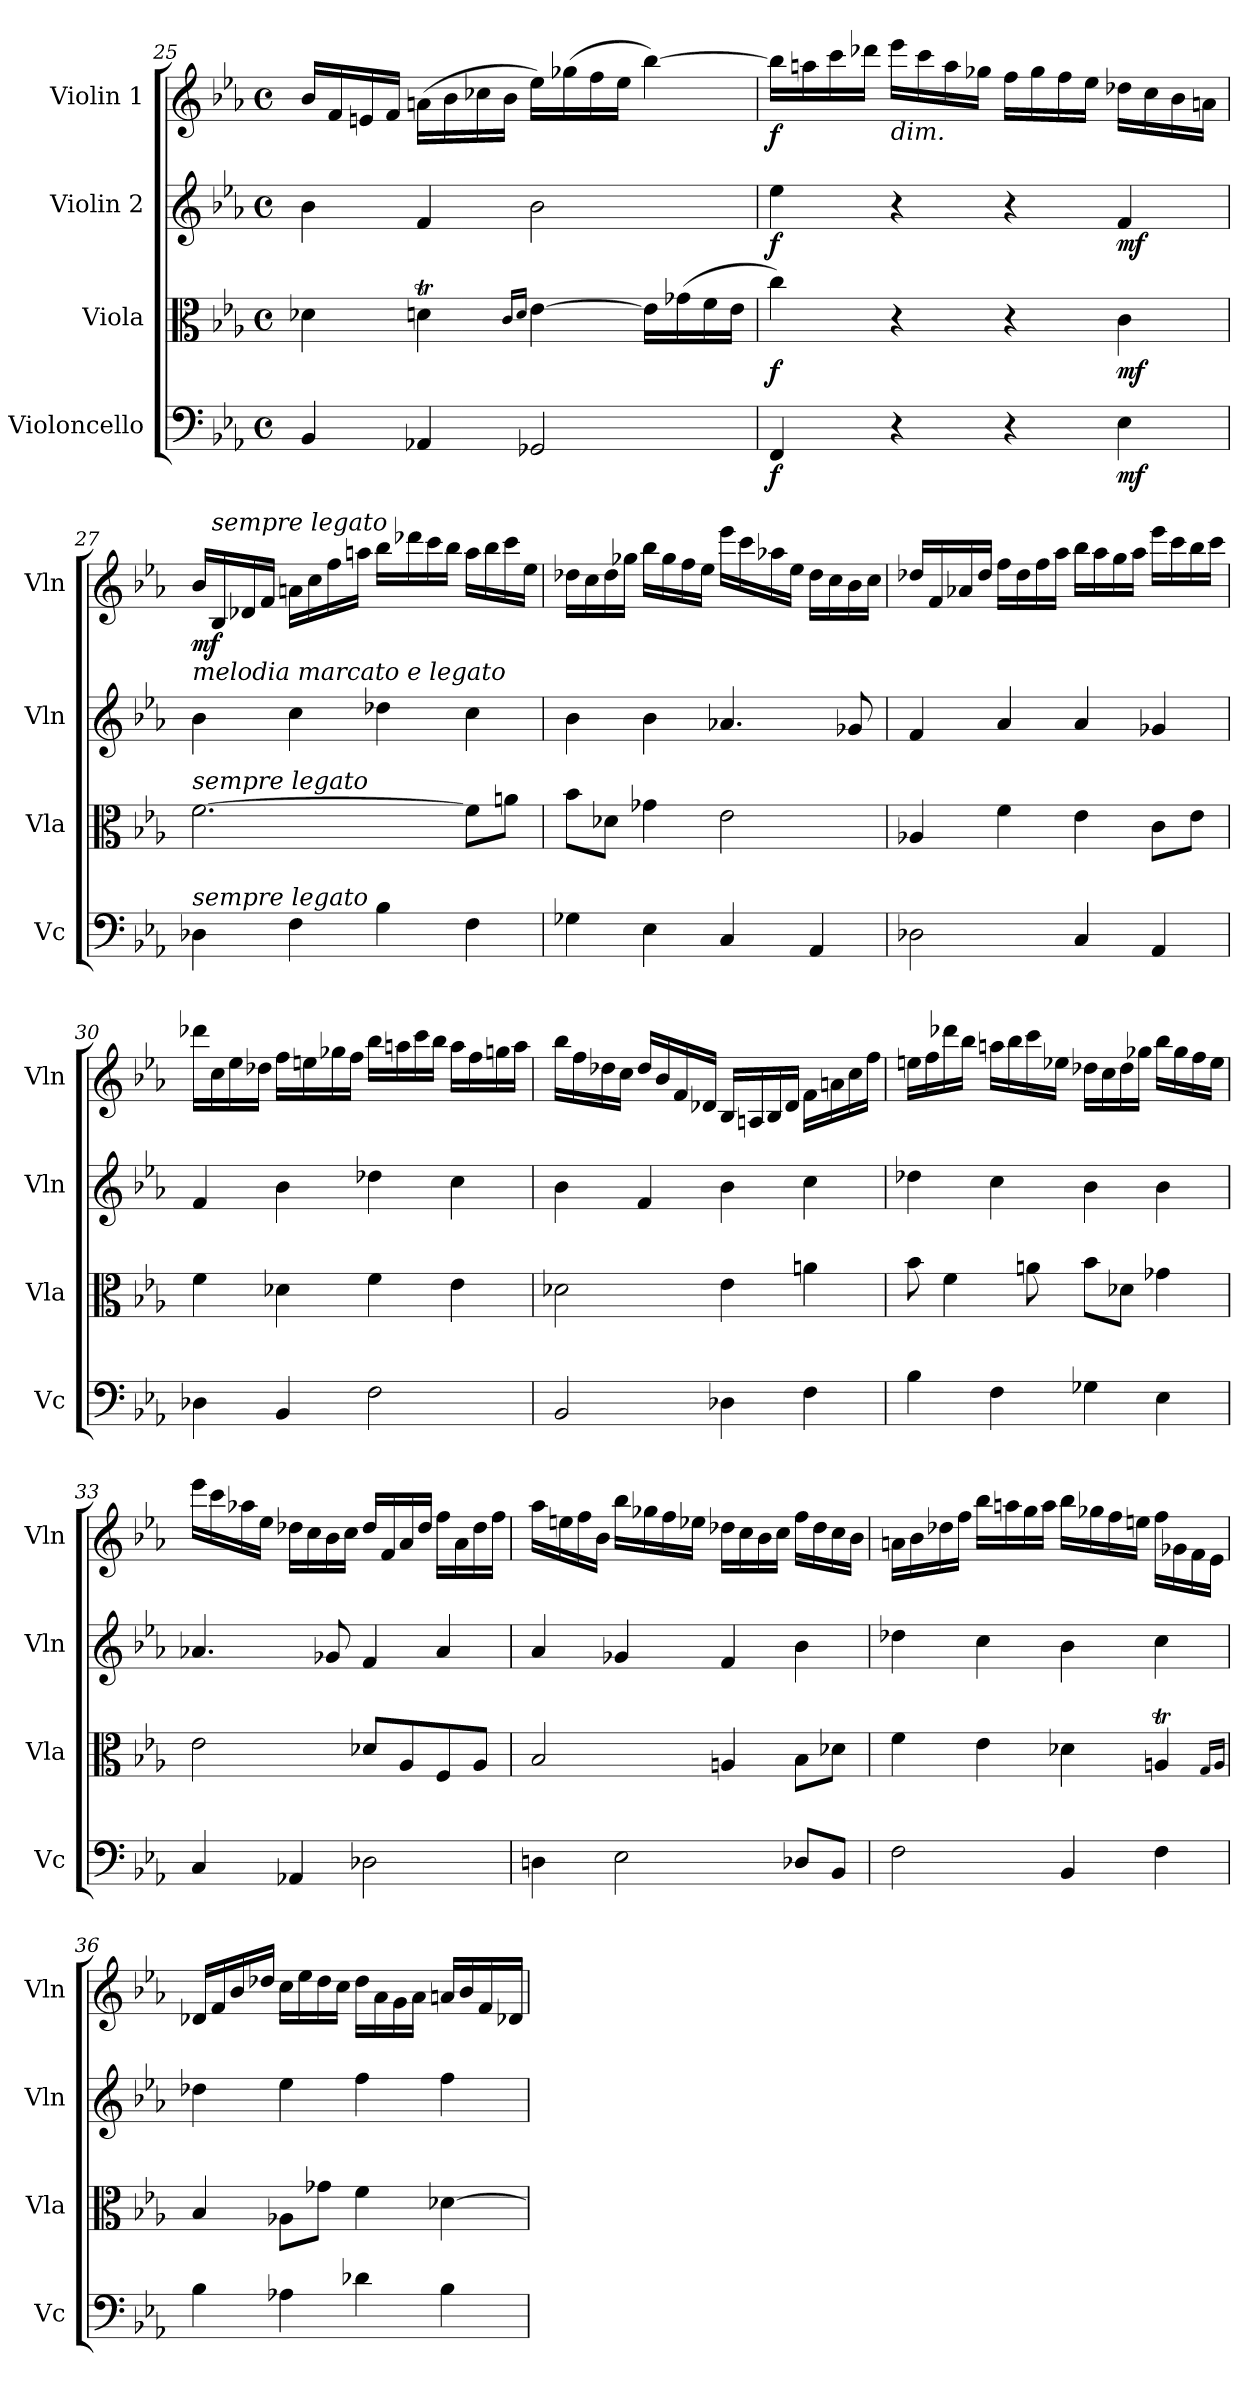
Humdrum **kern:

**kern	**dynam	**kern	**dynam	**kern	**dynam	**kern	**dynam
*part4	*part4	*part3	*part3	*part2	*part2	*part1	*part1
*staff4	*staff4	*staff3	*staff3	*staff2	*staff2	*staff1	*staff1
*I"Violoncello	*	*I"Viola	*	*I"Violin 2	*	*I"Violin 1	*
*I'Vc	*	*I'Vla	*	*I'Vln	*	*I'Vln	*
*clefF4	*	*clefC3	*	*clefG2	*	*clefG2	*
*k[b-e-a-]	*	*k[b-e-a-]	*	*k[b-e-a-]	*	*k[b-e-a-]	*
*M4/4	*	*M4/4	*	*M4/4	*	*M4/4	*
*met(c)	*	*met(c)	*	*met(c)	*	*met(c)	*
=25	=25	=25	=25	=25	=25	=25	=25
4BB-/	.	4d-X\	.	4b-\	.	16b-/LL	.
.	.	.	.	.	.	16f/	.
.	.	.	.	.	.	16en/	.
.	.	.	.	.	.	16f/JJ	.
4AA-X/	.	4dnt\	.	4f/	.	(>16an\LL	.
.	.	.	.	.	.	16b-\	.
.	.	.	.	.	.	16cc-X\	.
.	.	.	.	.	.	16b-\JJ	.
.	.	16qc/LL	.	.	.	.	.
.	.	16qd/JJ	.	.	.	.	.
2GG-X/	.	[4e-\	.	2b-\	.	16ee-\LL)	.
.	.	.	.	.	.	(>16gg-X\	.
.	.	.	.	.	.	16ff\	.
.	.	.	.	.	.	16ee-\JJ	.
.	.	16e-\LL]	.	.	.	[4bb-\)	.
.	.	(>16g-X\	.	.	.	.	.
.	.	16f\	.	.	.	.	.
.	.	16e-\JJ	.	.	.	.	.
=26	=26	=26	=26	=26	=26	=26	=26
!	!LO:DY:b	!	!LO:DY:b	!	!LO:DY:b	!	!LO:DY:b
4FF/	f	4cc\)	f	4ee-\	f	16bb-\LL]	f
.	.	.	.	.	.	16aan\	.
.	.	.	.	.	.	16ccc\	.
.	.	.	.	.	.	16ddd-X\JJ	.
!	!	!	!	!	!	!LO:TX:b:i:t=dim.	!
4r	.	4r	.	4r	.	16eee-\LL	.
.	.	.	.	.	.	16ccc\	.
.	.	.	.	.	.	16aa\	.
.	.	.	.	.	.	16gg-X\JJ	.
4r	.	4r	.	4r	.	16ff\LL	.
.	.	.	.	.	.	16gg-\	.
.	.	.	.	.	.	16ff\	.
.	.	.	.	.	.	16ee-\JJ	.
!	!LO:DY:b	!	!LO:DY:b	!	!LO:DY:b	!	!
4E-\	mf	4c\	mf	4f/	mf	16dd-X\LL	.
.	.	.	.	.	.	16cc\	.
.	.	.	.	.	.	16b-\	.
.	.	.	.	.	.	16an\JJ	.
=27	=27	=27	=27	=27	=27	=27	=27
!	!	!	!	!LO:TX:a:i:t=melodia marcato e legato	!	!	!
!	!	!LO:TX:a:i:t=sempre legato	!	!	!	!	!
!LO:TX:a:i:t=sempre legato	!	!	!	!	!	!	!
!	!	!	!	!	!	!	!LO:DY:b
4D-X\	.	[2.f\	.	4b-\	.	16b-/LL	mf
!	!	!	!	!	!	!LO:TX:a:i:t=sempre legato	!
.	.	.	.	.	.	16B-/	.
.	.	.	.	.	.	16d-X/	.
.	.	.	.	.	.	16f/JJ	.
4F\	.	.	.	4cc\	.	16an\LL	.
.	.	.	.	.	.	16cc\	.
.	.	.	.	.	.	16ff\	.
.	.	.	.	.	.	16aan\JJ	.
4B-\	.	.	.	4dd-X\	.	16bb-\LL	.
.	.	.	.	.	.	16ddd-X\	.
.	.	.	.	.	.	16ccc\	.
.	.	.	.	.	.	16bb-\JJ	.
4F\	.	8f\L]	.	4cc\	.	16aa\LL	.
.	.	.	.	.	.	16bb-\	.
.	.	8an\J	.	.	.	16ccc\	.
.	.	.	.	.	.	16ee-\JJ	.
!!LO:PB:g=z
=28	=28	=28	=28	=28	=28	=28	=28
4G-X\	.	8b-\L	.	4b-\	.	16dd-X\LL	.
.	.	.	.	.	.	16cc\	.
.	.	8d-X\J	.	.	.	16dd-\	.
.	.	.	.	.	.	16gg-X\JJ	.
4E-\	.	4g-X\	.	4b-\	.	16bb-\LL	.
.	.	.	.	.	.	16gg-\	.
.	.	.	.	.	.	16ff\	.
.	.	.	.	.	.	16ee-\JJ	.
4C/	.	2e-\	.	4.a-X/	.	16eee-\LL	.
.	.	.	.	.	.	16ccc\	.
.	.	.	.	.	.	16aa-X\	.
.	.	.	.	.	.	16ee-\JJ	.
4AA-/	.	.	.	.	.	16dd-\LL	.
.	.	.	.	.	.	16cc\	.
.	.	.	.	8g-X/	.	16b-\	.
.	.	.	.	.	.	16cc\JJ	.
=29	=29	=29	=29	=29	=29	=29	=29
2D-X\	.	4A-X/	.	4f/	.	16dd-X/LL	.
.	.	.	.	.	.	16f/	.
.	.	.	.	.	.	16a-X/	.
.	.	.	.	.	.	16dd-/JJ	.
.	.	4f\	.	4a-/	.	16ff\LL	.
.	.	.	.	.	.	16dd-\	.
.	.	.	.	.	.	16ff\	.
.	.	.	.	.	.	16aa-\JJ	.
4C/	.	4e-\	.	4a-/	.	16bb-\LL	.
.	.	.	.	.	.	16aa-\	.
.	.	.	.	.	.	16gg\	.
.	.	.	.	.	.	16aa-\JJ	.
4AA-/	.	8c\L	.	4g-X/	.	16eee-\LL	.
.	.	.	.	.	.	16ccc\	.
.	.	8e-\J	.	.	.	16bb-\	.
.	.	.	.	.	.	16ccc\JJ	.
=30	=30	=30	=30	=30	=30	=30	=30
4D-X\	.	4f\	.	4f/	.	16ddd-X\LL	.
.	.	.	.	.	.	16cc\	.
.	.	.	.	.	.	16ee-\	.
.	.	.	.	.	.	16dd-X\JJ	.
4BB-/	.	4d-X\	.	4b-\	.	16ff\LL	.
.	.	.	.	.	.	16een\	.
.	.	.	.	.	.	16gg-X\	.
.	.	.	.	.	.	16ff\JJ	.
2F\	.	4f\	.	4dd-X\	.	16bb-\LL	.
.	.	.	.	.	.	16aan\	.
.	.	.	.	.	.	16ccc\	.
.	.	.	.	.	.	16bb-\JJ	.
.	.	4e-\	.	4cc\	.	16aa\LL	.
.	.	.	.	.	.	16ff\	.
.	.	.	.	.	.	16ggn\	.
.	.	.	.	.	.	16aa\JJ	.
=31	=31	=31	=31	=31	=31	=31	=31
2BB-/	.	2d-X\	.	4b-\	.	16bb-\LL	.
.	.	.	.	.	.	16ff\	.
.	.	.	.	.	.	16dd-X\	.
.	.	.	.	.	.	16cc\JJ	.
.	.	.	.	4f/	.	16dd-/LL	.
.	.	.	.	.	.	16b-/	.
.	.	.	.	.	.	16f/	.
.	.	.	.	.	.	16d-X/JJ	.
4D-X\	.	4e-\	.	4b-\	.	16B-/LL	.
.	.	.	.	.	.	16An/	.
.	.	.	.	.	.	16B-/	.
.	.	.	.	.	.	16d-/JJ	.
4F\	.	4an\	.	4cc\	.	16f\LL	.
.	.	.	.	.	.	16an\	.
.	.	.	.	.	.	16cc\	.
.	.	.	.	.	.	16ff\JJ	.
!!LO:LB:g=z
=32	=32	=32	=32	=32	=32	=32	=32
4B-\	.	8b-\	.	4dd-X\	.	16een\LL	.
.	.	.	.	.	.	16ff\	.
.	.	4f\	.	.	.	16ddd-X\	.
.	.	.	.	.	.	16bb-\JJ	.
4F\	.	.	.	4cc\	.	16aan\LL	.
.	.	.	.	.	.	16bb-\	.
.	.	8an\	.	.	.	16ccc\	.
.	.	.	.	.	.	16ee-X\JJ	.
4G-X\	.	8b-\L	.	4b-\	.	16dd-X\LL	.
.	.	.	.	.	.	16cc\	.
.	.	8d-X\J	.	.	.	16dd-\	.
.	.	.	.	.	.	16gg-X\JJ	.
4E-\	.	4g-X\	.	4b-\	.	16bb-\LL	.
.	.	.	.	.	.	16gg-\	.
.	.	.	.	.	.	16ff\	.
.	.	.	.	.	.	16ee-\JJ	.
=33	=33	=33	=33	=33	=33	=33	=33
4C/	.	2e-\	.	4.a-X/	.	16eee-\LL	.
.	.	.	.	.	.	16ccc\	.
.	.	.	.	.	.	16aa-X\	.
.	.	.	.	.	.	16ee-\JJ	.
4AA-X/	.	.	.	.	.	16dd-X\LL	.
.	.	.	.	.	.	16cc\	.
.	.	.	.	8g-X/	.	16b-\	.
.	.	.	.	.	.	16cc\JJ	.
2D-X\	.	8d-X/L	.	4f/	.	16dd-/LL	.
.	.	.	.	.	.	16f/	.
.	.	8A-/	.	.	.	16a-/	.
.	.	.	.	.	.	16dd-/JJ	.
.	.	8F/	.	4a-/	.	16ff\LL	.
.	.	.	.	.	.	16a-\	.
.	.	8A-/J	.	.	.	16dd-\	.
.	.	.	.	.	.	16ff\JJ	.
=34	=34	=34	=34	=34	=34	=34	=34
4Dn\	.	2B-/	.	4a-/	.	16aa-\LL	.
.	.	.	.	.	.	16een\	.
.	.	.	.	.	.	16ff\	.
.	.	.	.	.	.	16b-\JJ	.
2E-\	.	.	.	4g-X/	.	16bb-\LL	.
.	.	.	.	.	.	16gg-X\	.
.	.	.	.	.	.	16ff\	.
.	.	.	.	.	.	16ee-X\JJ	.
.	.	4An/	.	4f/	.	16dd-X\LL	.
.	.	.	.	.	.	16cc\	.
.	.	.	.	.	.	16b-\	.
.	.	.	.	.	.	16cc\JJ	.
8D-X/L	.	8B-\L	.	4b-\	.	16ff\LL	.
.	.	.	.	.	.	16dd-\	.
8BB-/J	.	8d-X\J	.	.	.	16cc\	.
.	.	.	.	.	.	16b-\JJ	.
=35	=35	=35	=35	=35	=35	=35	=35
2F\	.	4f\	.	4dd-X\	.	16an\LL	.
.	.	.	.	.	.	16b-\	.
.	.	.	.	.	.	16dd-X\	.
.	.	.	.	.	.	16ff\JJ	.
.	.	4e-\	.	4cc\	.	16bb-\LL	.
.	.	.	.	.	.	16aan\	.
.	.	.	.	.	.	16gg\	.
.	.	.	.	.	.	16aa\JJ	.
4BB-/	.	4d-X\	.	4b-\	.	16bb-\LL	.
.	.	.	.	.	.	16gg-X\	.
.	.	.	.	.	.	16ff\	.
.	.	.	.	.	.	16een\JJ	.
4F\	.	4Ant/	.	4cc\	.	16ff\LL	.
.	.	.	.	.	.	16g-X\	.
.	.	.	.	.	.	16f\	.
.	.	.	.	.	.	16e-\JJ	.
.	.	16qG/LL	.	.	.	.	.
.	.	16qA/JJ	.	.	.	.	.
!!LO:LB:g=z
=36	=36	=36	=36	=36	=36	=36	=36
4B-\	.	4B-/	.	4dd-X\	.	16d-X/LL	.
.	.	.	.	.	.	16f/	.
.	.	.	.	.	.	16b-/	.
.	.	.	.	.	.	16dd-X/JJ	.
4A-X\	.	8A-X\L	.	4ee-\	.	16cc\LL	.
.	.	.	.	.	.	16ee-\	.
.	.	8g-X\J	.	.	.	16dd-\	.
.	.	.	.	.	.	16cc\JJ	.
4d-X\	.	4f\	.	4ff\	.	16dd-\LL	.
.	.	.	.	.	.	16a-\	.
.	.	.	.	.	.	16g\	.
.	.	.	.	.	.	16a-\JJ	.
4B-\	.	[4d-X\	.	4ff\	.	16an/LL	.
.	.	.	.	.	.	16b-/	.
.	.	.	.	.	.	16f/	.
.	.	.	.	.	.	16d-X/JJ	.
=	=	=	=	=	=	=	=
*-	*-	*-	*-	*-	*-	*-	*-
